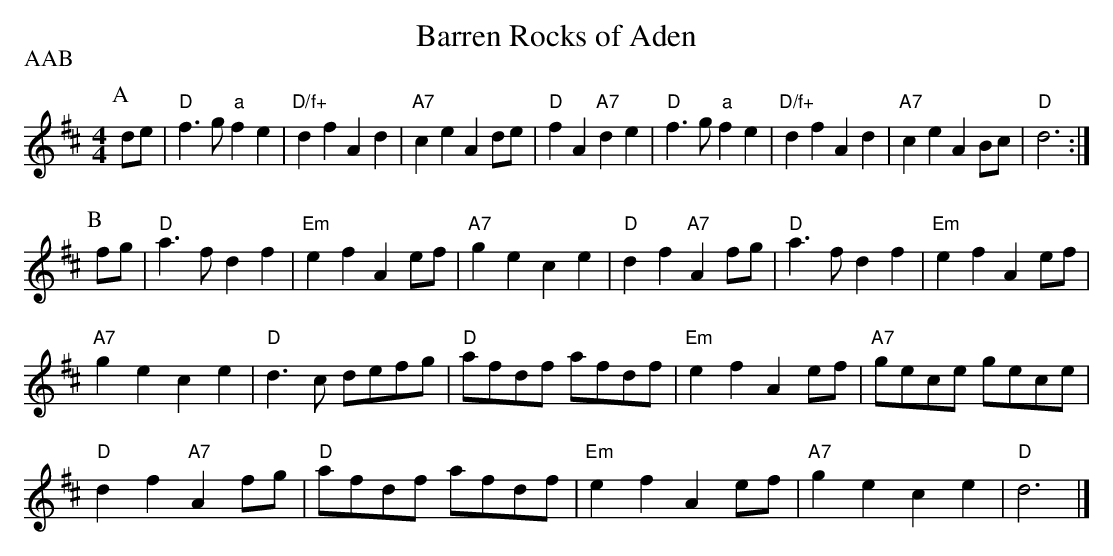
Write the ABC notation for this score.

X:1
T:Barren Rocks of Aden
P:AAB
M:4/4
L:1/4
K:D
P:A
d/2e/2 |\
"D"f3/2g/2 "a"fe | "D/f+"df Ad | "A7"ce Ad/2e/2 | "D"fA "A7"de |\
"D"f3/2g/2 "a"fe | "D/f+"df Ad | "A7"ce AB/2c/2 | "D"d3 :|
P:B
f/2g/2 |\
"D"a3/2f/2 df | "Em"ef Ae/2f/2 | "A7"ge ce | "D"df "A7"Af/2g/2 | "D"a3/2f/2 df | "Em"ef Ae/2f/2 |
"A7"ge ce | "D"d3/2c/2 d/2e/2f/2g/2 | "D"a/2f/2d/2f/2 a/2f/2d/2f/2 | "Em"ef Ae/2f/2 | "A7"g/2e/2c/2e/2 g/2e/2c/2e/2 |
"D"df "A7"Af/2g/2 | "D"a/2f/2d/2f/2 a/2f/2d/2f/2 | "Em"ef Ae/2f/2 | "A7"ge ce | "D"d3 |]
